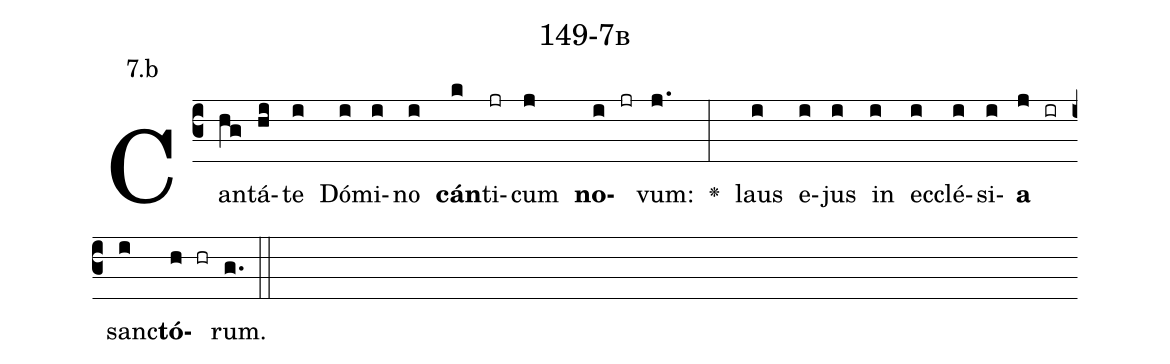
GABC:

name: 149-7b;
annotation: 7.b;
%%
(c3)Can(hg)tá(hi)te(i) Dó(i)mi(i)no(i) <b>cán</b>(k)ti(jr)cum(j) <b>no</b>(i jr)vum:(j.) <v>\greheightstar</v>(:) laus(i) e(i)jus(i) in(i) ec(i)clé(i)si(i)<b>a</b>(j ir) sanc(i)<b>tó</b>(h hr)rum.(g.) (::)


%E(i) u(i) o(j) u(i) a(h) e.(g.) (::)
